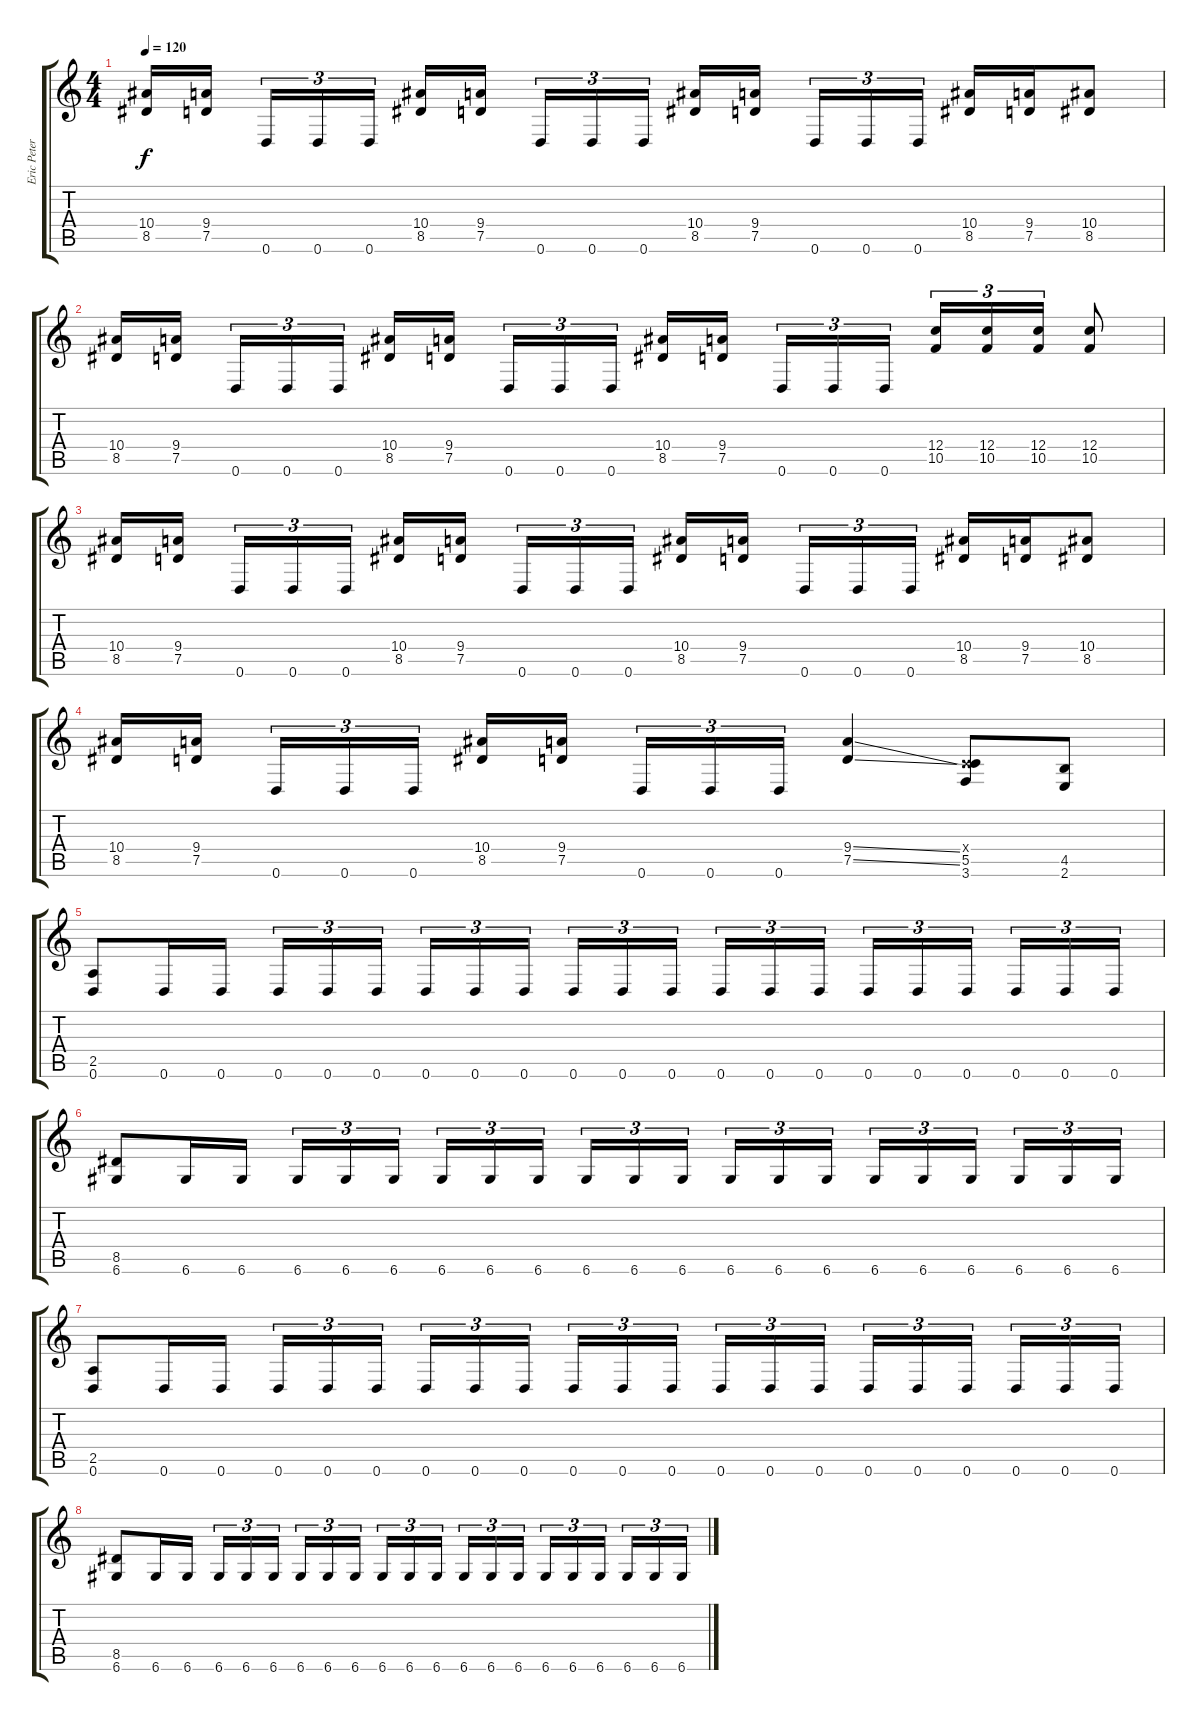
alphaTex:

\track ("Eric Peterson" "Eric Peter") {instrument distortionguitar}
\staff {score tabs}
\tuning (D4 A3 F3 C3 G2 D2) {hide}
\ts (4 4)
\tempo 120
\clef g2
\ks c
(10.4 8.5).16{dy f} (9.4 7.5).16 0.6.16{tu (3 2)} 0.6.16{tu (3 2)} 0.6.16{tu (3 2)} (10.4 8.5).16 (9.4 7.5).16 0.6.16{tu (3 2)} 0.6.16{tu (3 2)} 0.6.16{tu (3 2)} (10.4 8.5).16 (9.4 7.5).16 0.6.16{tu (3 2)} 0.6.16{tu (3 2)} 0.6.16{tu (3 2)} (10.4 8.5).16 (9.4 7.5).16 (10.4 8.5).8 |
(10.4 8.5).16 (9.4 7.5).16 0.6.16{tu (3 2)} 0.6.16{tu (3 2)} 0.6.16{tu (3 2)} (10.4 8.5).16 (9.4 7.5).16 0.6.16{tu (3 2)} 0.6.16{tu (3 2)} 0.6.16{tu (3 2)} (10.4 8.5).16 (9.4 7.5).16 0.6.16{tu (3 2)} 0.6.16{tu (3 2)} 0.6.16{tu (3 2)} (12.4 10.5).16{tu (3 2)} (12.4 10.5).16{tu (3 2)} (12.4 10.5).16{tu (3 2)} (12.4 10.5).8 |
(10.4 8.5).16 (9.4 7.5).16 0.6.16{tu (3 2)} 0.6.16{tu (3 2)} 0.6.16{tu (3 2)} (10.4 8.5).16 (9.4 7.5).16 0.6.16{tu (3 2)} 0.6.16{tu (3 2)} 0.6.16{tu (3 2)} (10.4 8.5).16 (9.4 7.5).16 0.6.16{tu (3 2)} 0.6.16{tu (3 2)} 0.6.16{tu (3 2)} (10.4 8.5).16 (9.4 7.5).16 (10.4 8.5).8 |
(10.4 8.5).16 (9.4 7.5).16 0.6.16{tu (3 2)} 0.6.16{tu (3 2)} 0.6.16{tu (3 2)} (10.4 8.5).16 (9.4 7.5).16 0.6.16{tu (3 2)} 0.6.16{tu (3 2)} 0.6.16{tu (3 2)} (9.4{ss} 7.5{ss}).4 (0.4{x} 5.5 3.6).8 (4.5 2.6).8 |
(2.5 0.6).8 0.6.16 0.6.16 0.6.16{tu (3 2)} 0.6.16{tu (3 2)} 0.6.16{tu (3 2)} 0.6.16{tu (3 2)} 0.6.16{tu (3 2)} 0.6.16{tu (3 2)} 0.6.16{tu (3 2)} 0.6.16{tu (3 2)} 0.6.16{tu (3 2)} 0.6.16{tu (3 2)} 0.6.16{tu (3 2)} 0.6.16{tu (3 2)} 0.6.16{tu (3 2)} 0.6.16{tu (3 2)} 0.6.16{tu (3 2)} 0.6.16{tu (3 2)} 0.6.16{tu (3 2)} 0.6.16{tu (3 2)} |
(8.5 6.6).8 6.6.16 6.6.16 6.6.16{tu (3 2)} 6.6.16{tu (3 2)} 6.6.16{tu (3 2)} 6.6.16{tu (3 2)} 6.6.16{tu (3 2)} 6.6.16{tu (3 2)} 6.6.16{tu (3 2)} 6.6.16{tu (3 2)} 6.6.16{tu (3 2)} 6.6.16{tu (3 2)} 6.6.16{tu (3 2)} 6.6.16{tu (3 2)} 6.6.16{tu (3 2)} 6.6.16{tu (3 2)} 6.6.16{tu (3 2)} 6.6.16{tu (3 2)} 6.6.16{tu (3 2)} 6.6.16{tu (3 2)} |
(2.5 0.6).8 0.6.16 0.6.16 0.6.16{tu (3 2)} 0.6.16{tu (3 2)} 0.6.16{tu (3 2)} 0.6.16{tu (3 2)} 0.6.16{tu (3 2)} 0.6.16{tu (3 2)} 0.6.16{tu (3 2)} 0.6.16{tu (3 2)} 0.6.16{tu (3 2)} 0.6.16{tu (3 2)} 0.6.16{tu (3 2)} 0.6.16{tu (3 2)} 0.6.16{tu (3 2)} 0.6.16{tu (3 2)} 0.6.16{tu (3 2)} 0.6.16{tu (3 2)} 0.6.16{tu (3 2)} 0.6.16{tu (3 2)} |
(8.5 6.6).8 6.6.16 6.6.16 6.6.16{tu (3 2)} 6.6.16{tu (3 2)} 6.6.16{tu (3 2)} 6.6.16{tu (3 2)} 6.6.16{tu (3 2)} 6.6.16{tu (3 2)} 6.6.16{tu (3 2)} 6.6.16{tu (3 2)} 6.6.16{tu (3 2)} 6.6.16{tu (3 2)} 6.6.16{tu (3 2)} 6.6.16{tu (3 2)} 6.6.16{tu (3 2)} 6.6.16{tu (3 2)} 6.6.16{tu (3 2)} 6.6.16{tu (3 2)} 6.6.16{tu (3 2)} 6.6.16{tu (3 2)}
